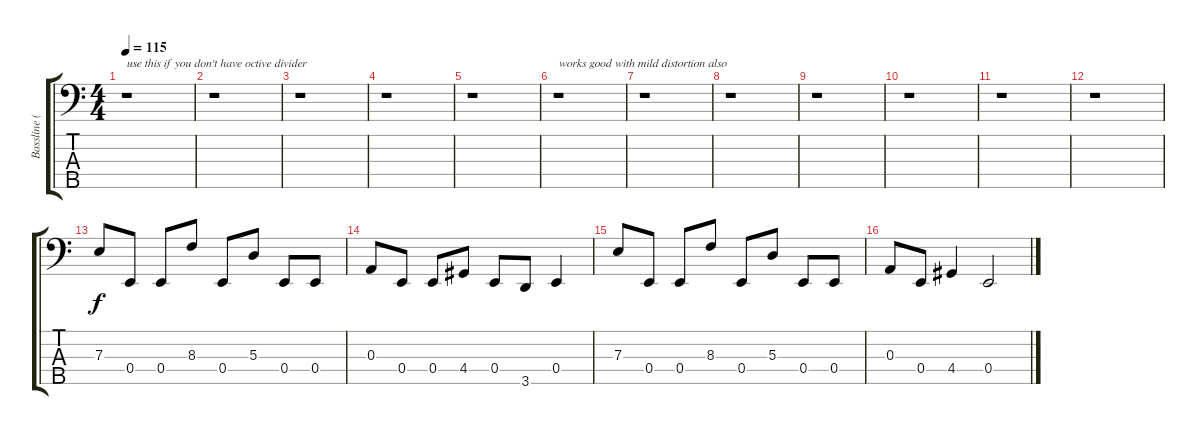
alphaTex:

\track ("Bassline (Octiv Divider)" "Bassline (") {instrument synthbass1}
\staff {score tabs}
\tuning (G2 D2 A1 E1 B0) {hide}
\ts (4 4)
\section ("" "")
\tempo 115
\clef f4
\ks c
r.1{txt "use this if you don't have octive divider" dy f instrument synthbass1} |
r.1 |
r.1 |
r.1 |
r.1 |
r.1{txt "works good with mild distortion also"} |
r.1 |
r.1 |
r.1 |
r.1 |
r.1 |
r.1 |
7.3.8 0.4.8 0.4.8 8.3.8 0.4.8 5.3.8 0.4.8 0.4.8 |
0.3.8 0.4.8 0.4.8 4.4.8 0.4.8 3.5.8 0.4.4 |
7.3.8 0.4.8 0.4.8 8.3.8 0.4.8 5.3.8 0.4.8 0.4.8 |
0.3.8 0.4.8 4.4.4 0.4.2
